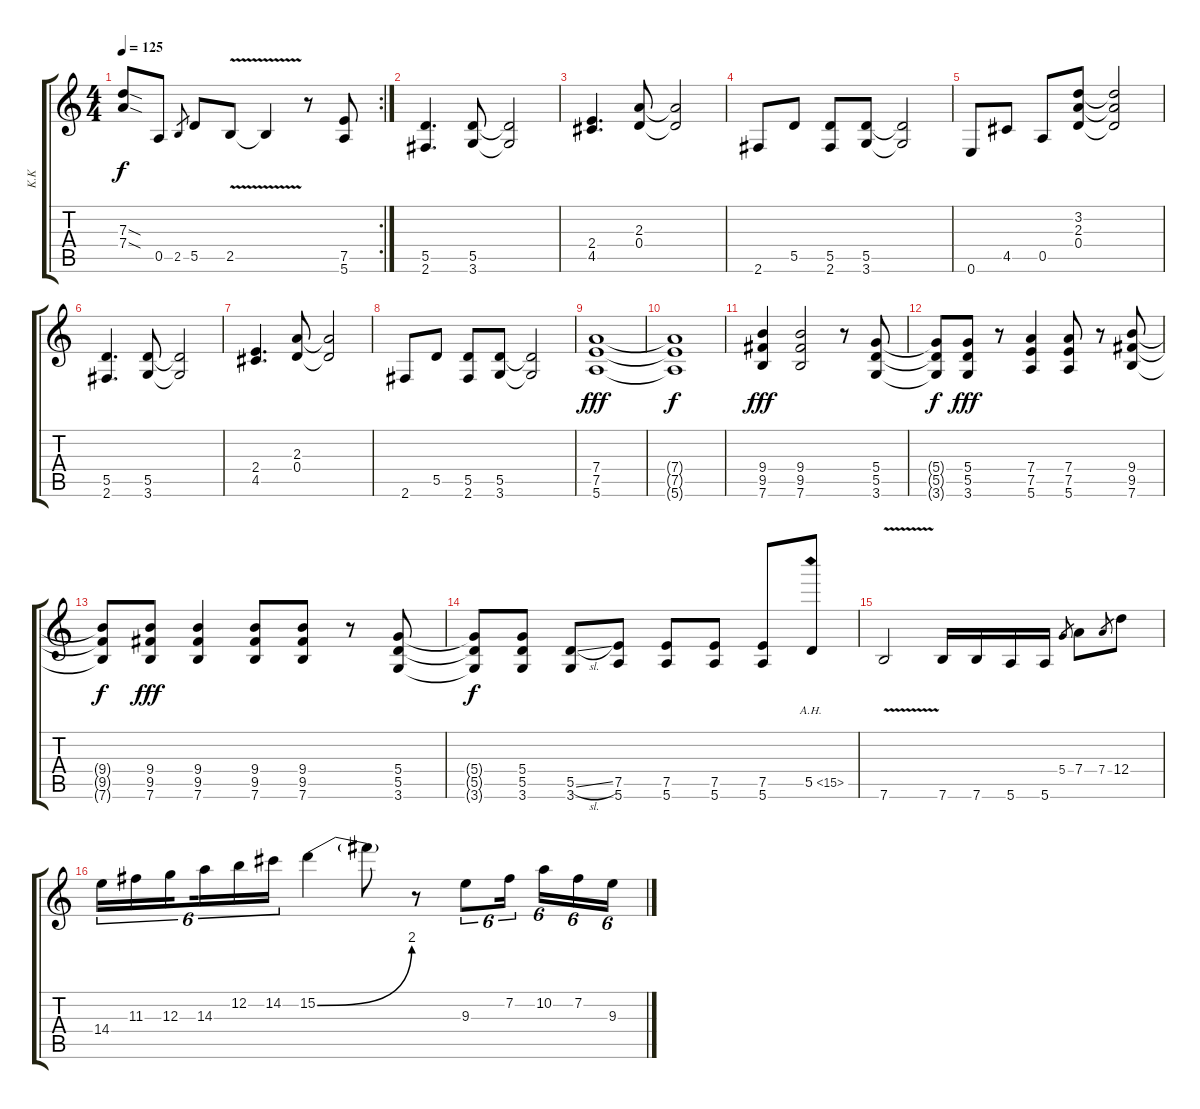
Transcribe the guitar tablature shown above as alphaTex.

\track ("K.K " "K.K ") {instrument distortionguitar}
\staff {score tabs}
\tuning (E4 B3 G3 D3 A2 E2) {hide}
\rc 2
\ts (4 4)
\tempo 125
\clef g2
\ks c
(7.3{sod t} 7.4{sod t}).8{dy f} 0.5.8 2.5.8{gr} 5.5.8 2.5{v}.8 2.5{t}.4 r.8 (7.5 5.6).8 |
(5.5 2.6).4{d} (5.5 3.6).8 (5.5{t} 3.6{t}).2 |
(2.4 4.5).4{d} (2.3 0.4).8 (2.3{t} 0.4{t}).2 |
2.6.8 5.5.8 (5.5 2.6).8 (5.5 3.6).8 (5.5{t} 3.6{t}).2 |
0.6.8 4.5.8 0.5.8 (3.2 2.3 0.4).8 (3.2{t} 2.3{t} 0.4{t}).2 |
(5.5 2.6).4{d} (5.5 3.6).8 (5.5{t} 3.6{t}).2 |
(2.4 4.5).4{d} (2.3 0.4).8 (2.3{t} 0.4{t}).2 |
2.6.8 5.5.8 (5.5 2.6).8 (5.5 3.6).8 (5.5{t} 3.6{t}).2 |
(7.4 7.5 5.6).1{dy fff} |
(7.4{t} 7.5{t} 5.6{t}).1{dy f} |
(9.4 9.5 7.6).4{dy fff} (9.4 9.5 7.6).2 r.8 (5.4 5.5 3.6).8 |
(5.4{t} 5.5{t} 3.6{t}).8{dy f} (5.4 5.5 3.6).8{dy fff} r.8 (7.4 7.5 5.6).4 (7.4 7.5 5.6).8 r.8 (9.4 9.5 7.6).8 |
(9.4{t} 9.5{t} 7.6{t}).8{dy f} (9.4 9.5 7.6).8{dy fff} (9.4 9.5 7.6).4 (9.4 9.5 7.6).8 (9.4 9.5 7.6).8 r.8 (5.4 5.5 3.6).8 |
(5.4{t} 5.5{t} 3.6{t}).8{dy f} (5.4 5.5 3.6).8 (5.5{sl} 3.6).8 (7.5 5.6).8 (7.5 5.6).8 (7.5 5.6).8 (7.5 5.6).8 5.5{ah 10}.8 |
7.6{v}.2 7.6.16 7.6.16 5.6.16 5.6.16 5.4.8{gr} 7.4.8 7.4.8{gr} 12.4.8 |
14.4.16{tu (6 4)} 11.3.16{tu (6 4)} 12.3.16{tu (6 4) beam splitsecondary} 14.3.16{tu (6 4)} 12.2.16{tu (6 4)} 14.2.16{tu (6 4)} 15.2{be (bend 0 0 60 8)}.4 15.2{t}.8 r.8 9.3.8{tu (6 4)} 7.2.16{tu (6 4) beam splitsecondary} 10.2.16{tu (6 4)} 7.2.16{tu (6 4)} 9.3.16{tu (6 4)}
